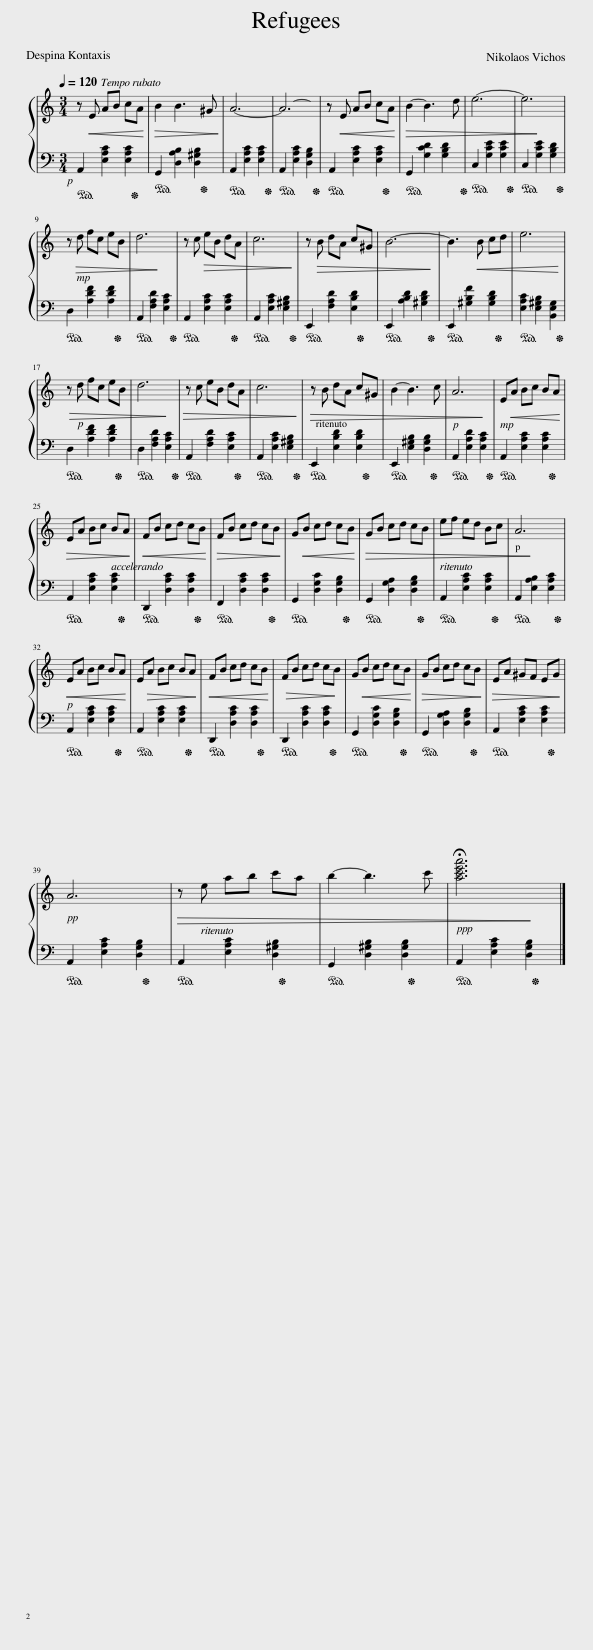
X:1
%%score { 1 | 2 }
L:1/8
Q:1/4=120
M:3/4
I:linebreak $
K:C
V:1 treble
V:2 bass
V:1
 z!<(! E AB cA!<)! |!>(! B2- B3 ^G!>)! | A6- | A6 | z!<(! E AB cA!<)! | %5
!>(! B2- B3 d!>)! | e6- | e6 |$ z d!>(! fc eB!>)! | d6 | %10
 z c!>(! eB dA!>)! | c6 | z!>(! B dA c^G!>)! | B6- | B3!<(! B cd!<)! | %15
 e6 |$!>(! z d fc eB!>)! | d6 | z c!>(! eB dA!>)! | c6 | %20
!>(! z B dA c^G!>)! | B2- B3 c | A6 | E!<(!A Bc BA!<)! |$!>(! EA Bc BA!>)! | %25
!<(! FB cd cB!<)! |!>(! FB cd cB!>)! | G!<(!B cd cB!<)! |!>(! GB cd cB!>)! | ef ed Bc | %30
 A6 |$!<(! EA Bc BA!<)! | E!>(!A Bc BA!>)! |!<(! FB cd cB!<)! | F!>(!B cd cB!>)! | %35
 G!<(!B cd cB!<)! |!>(! GB cd cB!>)! |!>(! EA ^GF EG!>)! |$ A6 |!>(! z e ab c'a!>)! | %40
 b2- b3 c' | !fermata![ac'e'a']6 |] %42
V:2
!ped! A,,2 [E,A,C]2 [E,A,C]2!ped-up! |!ped! G,,2 [D,A,B,]2 [D,^G,B,]2!ped-up! |!ped! A,,2 [E,A,C]2 [E,A,C]2!ped-up! |!ped! A,,2 [E,A,C]2 [D,G,B,]2!ped-up! |!ped! A,,2 [E,A,C]2 [E,A,C]2!ped-up! | %5
!ped! G,,2 [G,CD]2 [G,B,D]2!ped-up! |!ped! C,2 [G,CE]2 [G,CE]2!ped-up! |!ped! C,2 [G,CE]2 [G,B,D]2!ped-up! |$!ped! D,2 [A,DF]2 [A,DF]2!ped-up! |!ped! A,,2 [F,A,D]2 [E,A,C]2!ped-up! | %10
!ped! A,,2 [E,A,C]2 [E,A,C]2!ped-up! |!ped! A,,2 [E,A,C]2 [E,^G,B,]2!ped-up! |!ped! E,,2 [F,A,D]2 [E,B,D]2!ped-up! |!ped! E,,2 [A,B,D]2 [^G,B,D]2!ped-up! |!ped! E,,2 [^G,B,F]2 [G,B,D]2!ped-up! | %15
!ped! [E,A,C]2 [E,^G,B,]2 [B,,E,G,]2!ped-up! |$!ped! D,2 [A,DF]2 [A,DF]2!ped-up! |!ped! D,2 [F,A,D]2 [E,A,C]2!ped-up! |!ped! A,,2 [F,A,D]2 [E,A,C]2!ped-up! |!ped! A,,2 [E,A,C]2 [E,^G,B,]2!ped-up! | %20
!ped! E,,2 [E,B,D]2 [E,B,D]2!ped-up! |!ped! E,,2 [E,^G,B,]2 [D,G,B,]2!ped-up! |!ped! A,,2 [E,A,D]2 [E,A,C]2!ped-up! |!ped! A,,2 [E,A,C]2 [E,A,C]2!ped-up! |$!ped! A,,2 [E,A,C]2 [E,A,C]2!ped-up! | %25
!ped! D,,2 [D,A,C]2 [D,A,C]2!ped-up! |!ped! F,,2 [D,A,C]2 [D,A,C]2!ped-up! |!ped! G,,2 [D,G,C]2 [D,G,B,]2!ped-up! |!ped! G,,2 [D,G,A,]2 [D,G,B,]2!ped-up! |!ped! A,,2 [E,A,C]2 [E,A,C]2!ped-up! | %30
!ped! A,,2 [E,A,B,]2 [E,A,C]2!ped-up! |$!ped! A,,2 [E,A,C]2 [E,A,C]2!ped-up! |!ped! A,,2 [E,A,C]2 [E,A,C]2!ped-up! |!ped! D,,2 [D,A,C]2 [D,A,C]2!ped-up! |!ped! D,,2 [D,A,C]2 [D,A,C]2!ped-up! | %35
!ped! G,,2 [D,G,C]2 [D,G,B,]2!ped-up! |!ped! G,,2 [D,G,A,]2 [D,G,B,]2!ped-up! |!ped! A,,2 [E,A,C]2 [E,A,C]2!ped-up! |$!ped! A,,2 [E,A,C]2 [D,G,B,]2!ped-up! |!ped! A,,2 [E,A,C]2 [D,^G,B,]2!ped-up! | %40
!ped! G,,2 [D,^G,B,]2 [D,G,B,]2!ped-up! |!ped! A,,2 [E,A,C]2 [D,G,B,]2!ped-up! |] %42
